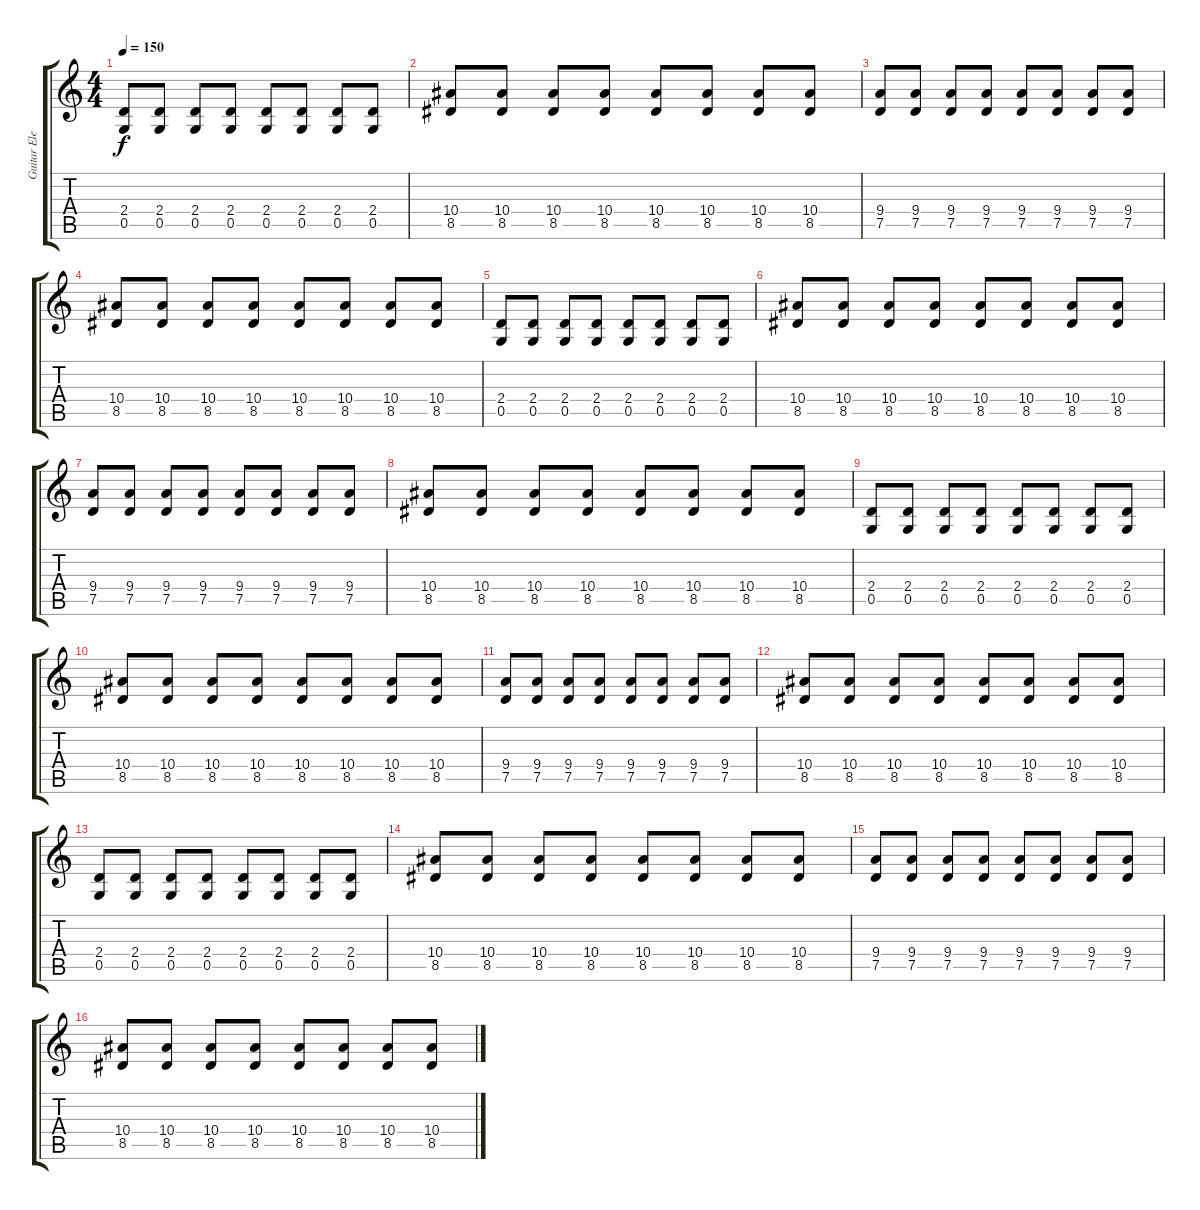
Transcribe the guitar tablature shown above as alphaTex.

\track ("Guitar Electric" "Guitar Ele") {instrument overdrivenguitar}
\staff {score tabs}
\tuning (D4 A3 F3 C3 G2 C2) {hide}
\ts (4 4)
\tempo 150
\clef g2
\ks c
(2.4 0.5).8{dy f volume 10} (2.4 0.5).8 (2.4 0.5).8 (2.4 0.5).8 (2.4 0.5).8 (2.4 0.5).8 (2.4 0.5).8 (2.4 0.5).8 |
(10.4 8.5).8 (10.4 8.5).8 (10.4 8.5).8 (10.4 8.5).8 (10.4 8.5).8 (10.4 8.5).8 (10.4 8.5).8 (10.4 8.5).8 |
(9.4 7.5).8 (9.4 7.5).8 (9.4 7.5).8 (9.4 7.5).8 (9.4 7.5).8 (9.4 7.5).8 (9.4 7.5).8 (9.4 7.5).8 |
(10.4 8.5).8 (10.4 8.5).8 (10.4 8.5).8 (10.4 8.5).8 (10.4 8.5).8 (10.4 8.5).8 (10.4 8.5).8 (10.4 8.5).8 |
(2.4 0.5).8 (2.4 0.5).8 (2.4 0.5).8 (2.4 0.5).8 (2.4 0.5).8 (2.4 0.5).8 (2.4 0.5).8 (2.4 0.5).8 |
(10.4 8.5).8 (10.4 8.5).8 (10.4 8.5).8 (10.4 8.5).8 (10.4 8.5).8 (10.4 8.5).8 (10.4 8.5).8 (10.4 8.5).8 |
(9.4 7.5).8 (9.4 7.5).8 (9.4 7.5).8 (9.4 7.5).8 (9.4 7.5).8 (9.4 7.5).8 (9.4 7.5).8 (9.4 7.5).8 |
(10.4 8.5).8 (10.4 8.5).8 (10.4 8.5).8 (10.4 8.5).8 (10.4 8.5).8 (10.4 8.5).8 (10.4 8.5).8 (10.4 8.5).8 |
(2.4 0.5).8 (2.4 0.5).8 (2.4 0.5).8 (2.4 0.5).8 (2.4 0.5).8 (2.4 0.5).8 (2.4 0.5).8 (2.4 0.5).8 |
(10.4 8.5).8 (10.4 8.5).8 (10.4 8.5).8 (10.4 8.5).8 (10.4 8.5).8 (10.4 8.5).8 (10.4 8.5).8 (10.4 8.5).8 |
(9.4 7.5).8 (9.4 7.5).8 (9.4 7.5).8 (9.4 7.5).8 (9.4 7.5).8 (9.4 7.5).8 (9.4 7.5).8 (9.4 7.5).8 |
(10.4 8.5).8 (10.4 8.5).8 (10.4 8.5).8 (10.4 8.5).8 (10.4 8.5).8 (10.4 8.5).8 (10.4 8.5).8 (10.4 8.5).8 |
(2.4 0.5).8 (2.4 0.5).8 (2.4 0.5).8 (2.4 0.5).8 (2.4 0.5).8 (2.4 0.5).8 (2.4 0.5).8 (2.4 0.5).8 |
(10.4 8.5).8 (10.4 8.5).8 (10.4 8.5).8 (10.4 8.5).8 (10.4 8.5).8 (10.4 8.5).8 (10.4 8.5).8 (10.4 8.5).8 |
(9.4 7.5).8 (9.4 7.5).8 (9.4 7.5).8 (9.4 7.5).8 (9.4 7.5).8 (9.4 7.5).8 (9.4 7.5).8 (9.4 7.5).8 |
(10.4 8.5).8 (10.4 8.5).8 (10.4 8.5).8 (10.4 8.5).8 (10.4 8.5).8 (10.4 8.5).8 (10.4 8.5).8 (10.4 8.5).8
